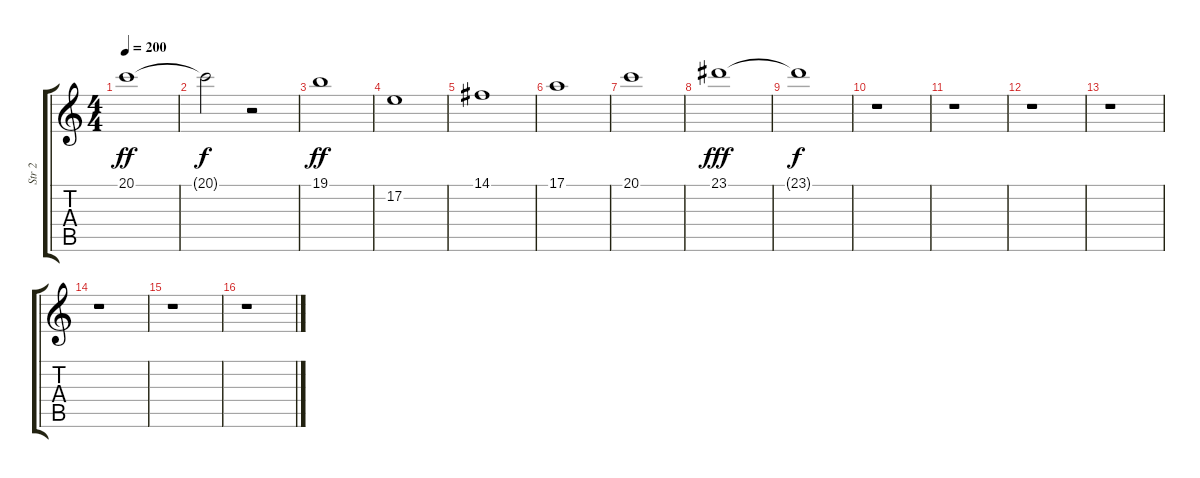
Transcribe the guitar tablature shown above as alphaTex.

\track ("Str 2" "Str 2") {instrument stringensemble1}
\staff {score tabs}
\tuning (E4 B3 G3 D3 A2 E2) {hide}
\ts (4 4)
\tempo 200
\clef g2
\ks c
20.1.1{dy ff} |
20.1{t}.2{dy f} r.2 |
19.1.1{dy ff} |
17.2.1 |
14.1.1 |
17.1.1 |
20.1.1 |
23.1.1{dy fff} |
23.1{t}.1{dy f} |
r.1 |
r.1 |
r.1 |
r.1 |
r.1 |
r.1 |
r.1
